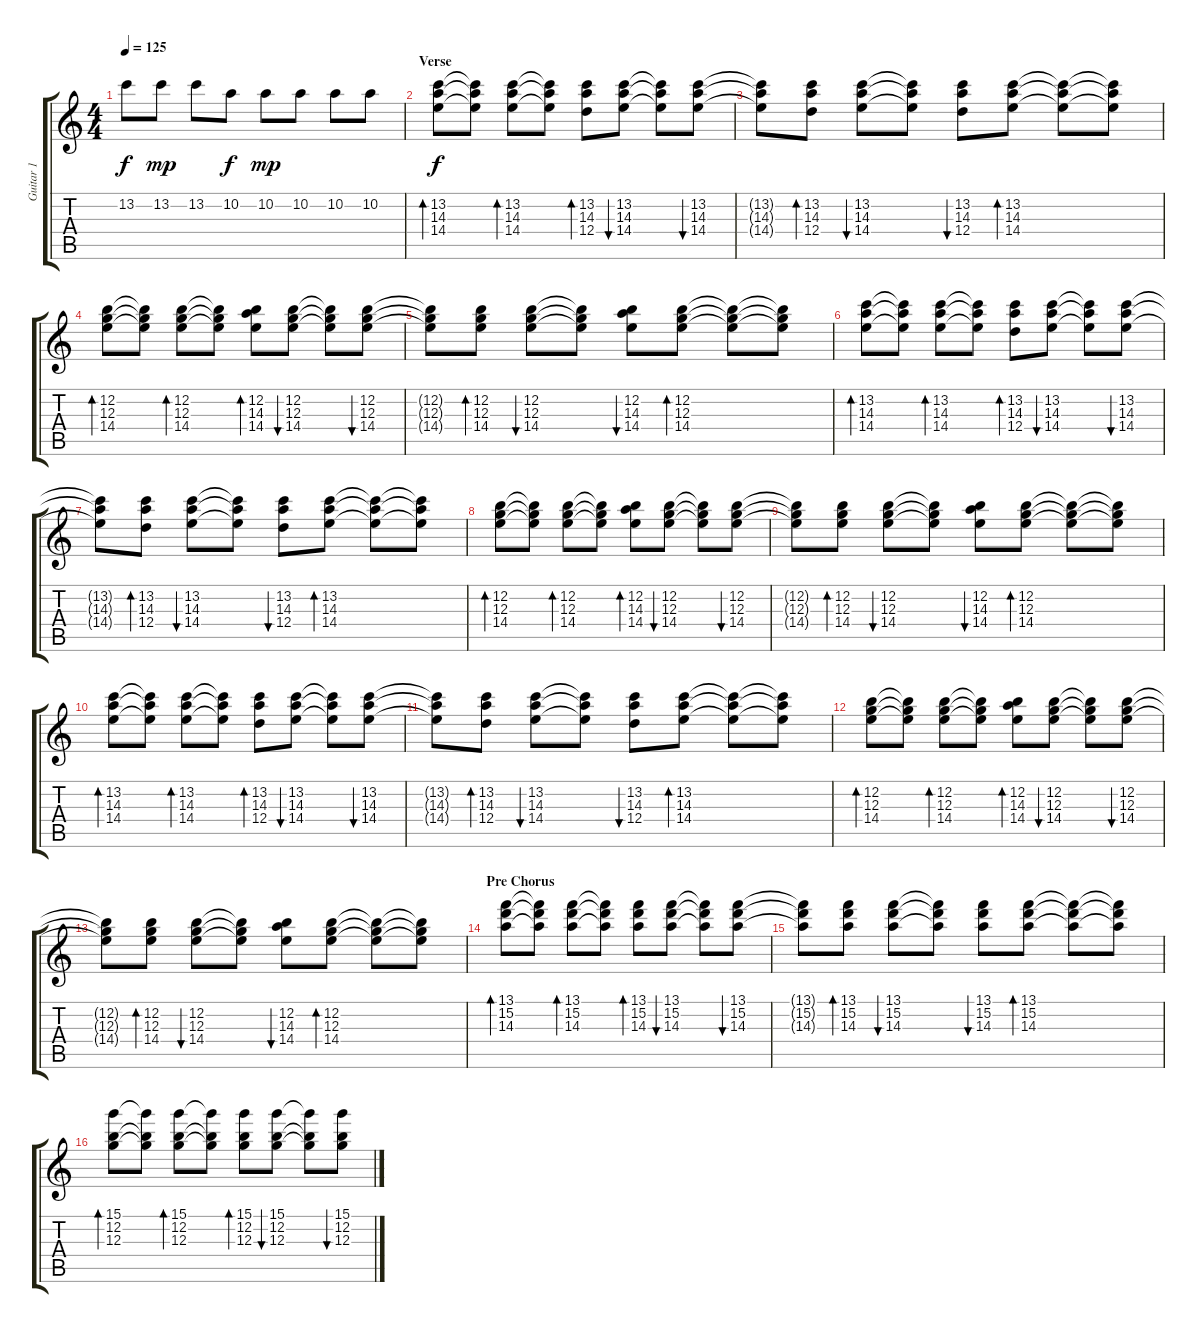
\track ("Guitar 1" "Guitar 1") {instrument acousticguitarsteel}
\staff {score tabs}
\tuning (E4 B3 G3 D3 A2 E2) {hide}
\ts (4 4)
\tempo 125
\clef g2
\ks c
13.2.8{dy f} 13.2.8{dy mp} 13.2.8 10.2.8{dy f} 10.2.8{dy mp} 10.2.8 10.2.8 10.2.8 |
\section ("" "Verse")
(13.2 14.3 14.4).8{bd 60 dy f} (13.2{t} 14.3{t} 14.4{t}).8 (13.2 14.3 14.4).8{bd 60} (13.2{t} 14.3{t} 14.4{t}).8 (13.2 14.3 12.4).8{bd 60} (13.2 14.3 14.4).8{bu 60} (13.2{t} 14.3{t} 14.4{t}).8 (13.2 14.3 14.4).8{bu 60} |
(13.2{t} 14.3{t} 14.4{t}).8 (13.2 14.3 12.4).8{bd 60} (13.2 14.3 14.4).8{bu 60} (13.2{t} 14.3{t} 14.4{t}).8 (13.2 14.3 12.4).8{bu 60} (13.2 14.3 14.4).8{bd 60} (13.2{t} 14.3{t} 14.4{t}).8 (13.2{t} 14.3{t} 14.4{t}).8 |
(12.2 12.3 14.4).8{bd 60} (12.2{t} 12.3{t} 14.4{t}).8 (12.2 12.3 14.4).8{bd 60} (12.2{t} 12.3{t} 14.4{t}).8 (12.2 14.3 14.4).8{bd 60} (12.2 12.3 14.4).8{bu 60} (12.2{t} 12.3{t} 14.4{t}).8 (12.2 12.3 14.4).8{bu 60} |
(12.2{t} 12.3{t} 14.4{t}).8 (12.2 12.3 14.4).8{bd 60} (12.2 12.3 14.4).8{bu 60} (12.2{t} 12.3{t} 14.4{t}).8 (12.2 14.3 14.4).8{bu 60} (12.2 12.3 14.4).8{bd 60} (12.2{t} 12.3{t} 14.4{t}).8 (12.2{t} 12.3{t} 14.4{t}).8 |
(13.2 14.3 14.4).8{bd 60} (13.2{t} 14.3{t} 14.4{t}).8 (13.2 14.3 14.4).8{bd 60} (13.2{t} 14.3{t} 14.4{t}).8 (13.2 14.3 12.4).8{bd 60} (13.2 14.3 14.4).8{bu 60} (13.2{t} 14.3{t} 14.4{t}).8 (13.2 14.3 14.4).8{bu 60} |
(13.2{t} 14.3{t} 14.4{t}).8 (13.2 14.3 12.4).8{bd 60} (13.2 14.3 14.4).8{bu 60} (13.2{t} 14.3{t} 14.4{t}).8 (13.2 14.3 12.4).8{bu 60} (13.2 14.3 14.4).8{bd 60} (13.2{t} 14.3{t} 14.4{t}).8 (13.2{t} 14.3{t} 14.4{t}).8 |
(12.2 12.3 14.4).8{bd 60} (12.2{t} 12.3{t} 14.4{t}).8 (12.2 12.3 14.4).8{bd 60} (12.2{t} 12.3{t} 14.4{t}).8 (12.2 14.3 14.4).8{bd 60} (12.2 12.3 14.4).8{bu 60} (12.2{t} 12.3{t} 14.4{t}).8 (12.2 12.3 14.4).8{bu 60} |
(12.2{t} 12.3{t} 14.4{t}).8 (12.2 12.3 14.4).8{bd 60} (12.2 12.3 14.4).8{bu 60} (12.2{t} 12.3{t} 14.4{t}).8 (12.2 14.3 14.4).8{bu 60} (12.2 12.3 14.4).8{bd 60} (12.2{t} 12.3{t} 14.4{t}).8 (12.2{t} 12.3{t} 14.4{t}).8 |
(13.2 14.3 14.4).8{bd 60} (13.2{t} 14.3{t} 14.4{t}).8 (13.2 14.3 14.4).8{bd 60} (13.2{t} 14.3{t} 14.4{t}).8 (13.2 14.3 12.4).8{bd 60} (13.2 14.3 14.4).8{bu 60} (13.2{t} 14.3{t} 14.4{t}).8 (13.2 14.3 14.4).8{bu 60} |
(13.2{t} 14.3{t} 14.4{t}).8 (13.2 14.3 12.4).8{bd 60} (13.2 14.3 14.4).8{bu 60} (13.2{t} 14.3{t} 14.4{t}).8 (13.2 14.3 12.4).8{bu 60} (13.2 14.3 14.4).8{bd 60} (13.2{t} 14.3{t} 14.4{t}).8 (13.2{t} 14.3{t} 14.4{t}).8 |
(12.2 12.3 14.4).8{bd 60} (12.2{t} 12.3{t} 14.4{t}).8 (12.2 12.3 14.4).8{bd 60} (12.2{t} 12.3{t} 14.4{t}).8 (12.2 14.3 14.4).8{bd 60} (12.2 12.3 14.4).8{bu 60} (12.2{t} 12.3{t} 14.4{t}).8 (12.2 12.3 14.4).8{bu 60} |
(12.2{t} 12.3{t} 14.4{t}).8 (12.2 12.3 14.4).8{bd 60} (12.2 12.3 14.4).8{bu 60} (12.2{t} 12.3{t} 14.4{t}).8 (12.2 14.3 14.4).8{bu 60} (12.2 12.3 14.4).8{bd 60} (12.2{t} 12.3{t} 14.4{t}).8 (12.2{t} 12.3{t} 14.4{t}).8 |
\section ("" "Pre Chorus")
(13.1 15.2 14.3).8{bd 60} (13.1{t} 15.2{t} 14.3{t}).8 (13.1 15.2 14.3).8{bd 60} (13.1{t} 15.2{t} 14.3{t}).8 (13.1 15.2 14.3).8{bd 60} (13.1 15.2 14.3).8{bu 60} (13.1{t} 15.2{t} 14.3{t}).8 (13.1 15.2 14.3).8{bu 60} |
(13.1{t} 15.2{t} 14.3{t}).8 (13.1 15.2 14.3).8{bd 60} (13.1 15.2 14.3).8{bu 60} (13.1{t} 15.2{t} 14.3{t}).8 (13.1 15.2 14.3).8{bu 60} (13.1 15.2 14.3).8{bd 60} (13.1{t} 15.2{t} 14.3{t}).8 (13.1{t} 15.2{t} 14.3{t}).8 |
(15.1 12.2 12.3).8{bd 60} (15.1{t} 12.2{t} 12.3{t}).8 (15.1 12.2 12.3).8{bd 60} (15.1{t} 12.2{t} 12.3{t}).8 (15.1 12.2 12.3).8{bd 60} (15.1 12.2 12.3).8{bu 60} (15.1{t} 12.2{t} 12.3{t}).8 (15.1 12.2 12.3).8{bu 60}
